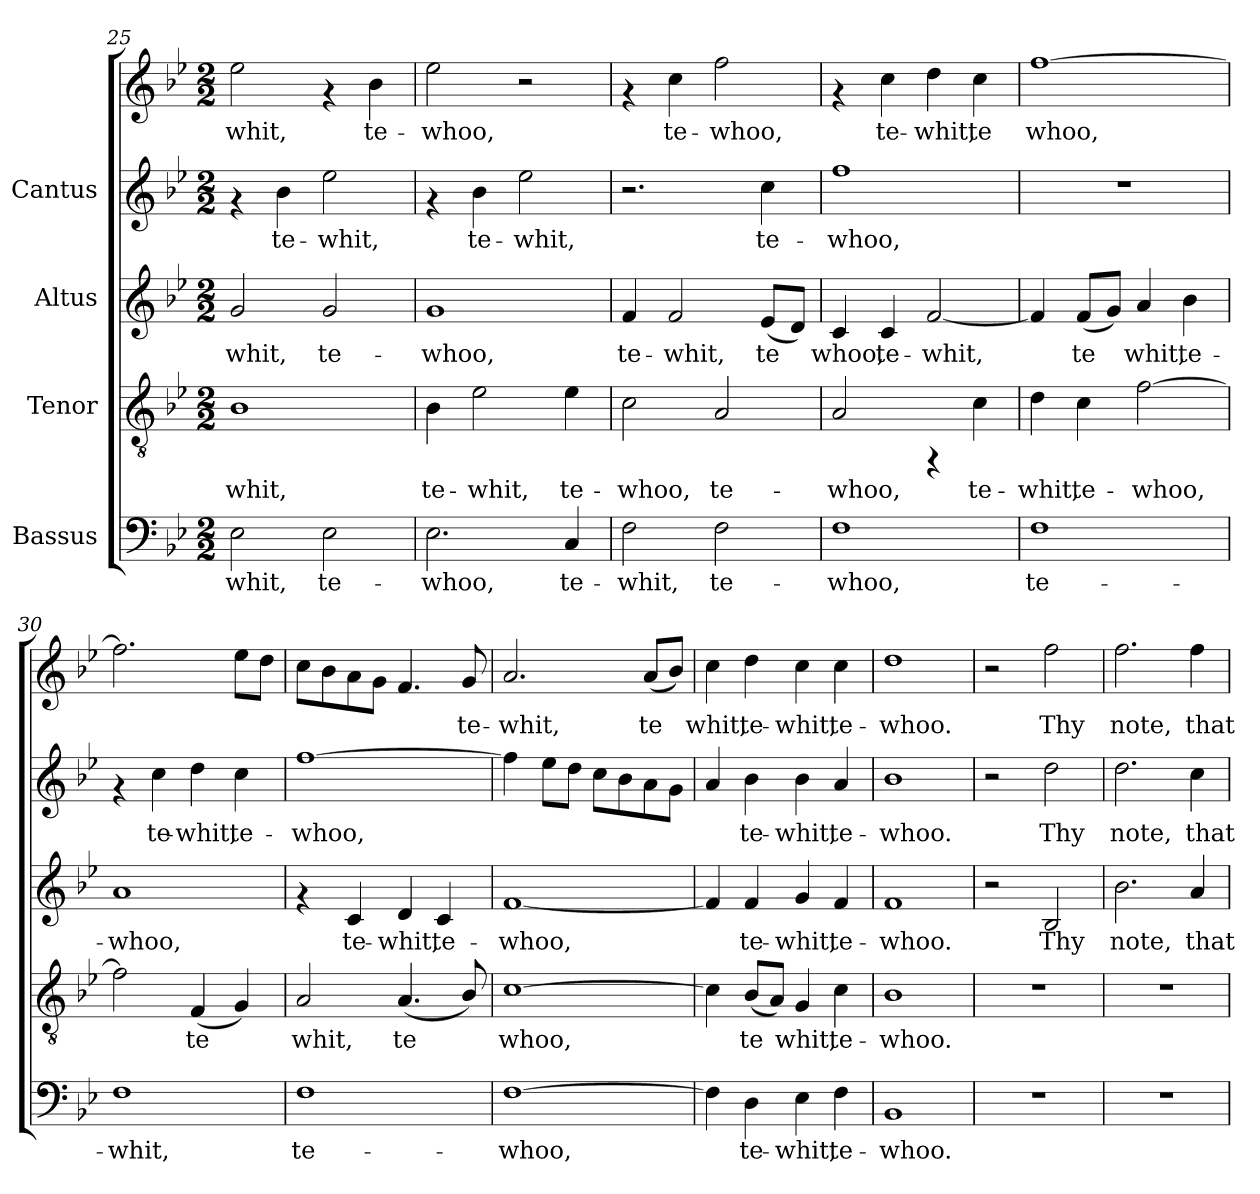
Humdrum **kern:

**kern	**text	**kern	**text	**kern	**text	**kern	**text	**kern	**text
*part4	*part4	*part3	*part3	*part2	*part2	*part1	*part1	*part1	*part1
*staff5	*staff5	*staff4	*staff4	*staff3	*staff3	*staff2	*staff2	*staff1	*staff1
*I"Bassus	*	*I"Tenor	*	*I"Altus	*	*I"Cantus	*	*	*
*clefF4	*	*clefGv2	*	*clefG2	*	*clefG2	*	*clefG2	*
*k[b-e-]	*	*k[b-e-]	*	*k[b-e-]	*	*k[b-e-]	*	*k[b-e-]	*
*B-:	*	*B-:	*	*B-:	*	*B-:	*	*B-:	*
*M2/2	*	*M2/2	*	*M2/2	*	*M2/2	*	*M2/2	*
=25	=25	=25	=25	=25	=25	=25	=25	=25	=25
!	!LO:LY:b:cj	!	!LO:LY:b:cj	!	!LO:LY:b:cj	!	!	!	!LO:LY:b:cj
2E-\	-whit,	1B-	-whit,	2g/	-whit,	4rf	.	2ee-\	whit,
!	!	!	!	!	!	!	!LO:LY:b:cj	!	!
.	.	.	.	.	.	4b-\	-te-	.	.
!	!LO:LY:b:cj	!	!	!	!LO:LY:b:cj	!	!LO:LY:b:cj	!	!
2E-\	te-	.	.	2g/	te-	2ee-\	-whit,	4rf	.
!	!	!	!	!	!	!	!	!	!LO:LY:b:cj
.	.	.	.	.	.	.	.	4b-\	te-
=26	=26	=26	=26	=26	=26	=26	=26	=26	=26
!	!LO:LY:b:cj	!	!LO:LY:b:cj	!	!LO:LY:b:cj	!	!	!	!LO:LY:b:cj
2.E-\	-whoo,	4B-\	te-	1g	-whoo,	4rf	.	2ee-\	whoo,
!	!	!	!LO:LY:b:cj	!	!	!	!LO:LY:b:cj	!	!
.	.	2e-\	-whit,	.	.	4b-\	te-	.	.
!	!	!	!	!	!	!	!LO:LY:b:cj	!	!
.	.	.	.	.	.	2ee-\	-whit,	2r	.
!	!LO:LY:b:cj	!	!LO:LY:b:cj	!	!	!	!	!	!
4C/	te-	4e-\	te-	.	.	.	.	.	.
=27	=27	=27	=27	=27	=27	=27	=27	=27	=27
!	!LO:LY:b:cj	!	!LO:LY:b:cj	!	!LO:LY:b:cj	!	!	!	!
2F\	-whit,	2c\	-whoo,	4f/	te-	2.r	.	4rf	.
!	!	!	!	!	!LO:LY:b:cj	!	!	!	!LO:LY:b:cj
.	.	.	.	2f/	-whit,	.	.	4cc\	te-
!	!LO:LY:b:cj	!	!LO:LY:b:cj	!	!	!	!	!	!LO:LY:b:cj
2F\	te-	2A/	te-	.	.	.	.	2ff\	-whoo,
!	!	!	!	!	!LO:LY:b:cj	!	!LO:LY:b:cj	!	!
.	.	.	.	(<8e-/L	te-	4cc\	te-	.	.
!	!	!	!	!	!LO:LY:b:cj	!	!	!	!
.	.	.	.	8d/J)	--	.	.	.	.
!!LO:PB:g=z
=28	=28	=28	=28	=28	=28	=28	=28	=28	=28
!	!LO:LY:b:cj	!	!LO:LY:b:cj	!	!LO:LY:b:cj	!	!LO:LY:b:cj	!	!
1F	-whoo,	2A/	-whoo,	4c/	-whoo,	1ff	whoo,	4rf	.
!	!	!	!	!	!LO:LY:b:cj	!	!	!	!LO:LY:b:cj
.	.	.	.	4c/	te-	.	.	4cc\	-te-
!	!	!	!	!	!LO:LY:b:cj	!	!	!	!LO:LY:b:cj
.	.	4rFF	.	[<2f/	-whit,	.	.	4dd\	-whit,
!	!	!	!LO:LY:b:cj	!	!	!	!	!	!LO:LY:b:cj
.	.	4c\	te-	.	.	.	.	4cc\	te
=29	=29	=29	=29	=29	=29	=29	=29	=29	=29
!	!LO:LY:b:cj	!	!LO:LY:b:cj	!	!LO:LY:b:cj	!	!	!	!LO:LY:b:cj
1F	te-	4d\	-whit,	4f/]	.	1r	.	[>1ff	whoo,
!	!	!	!LO:LY:b:cj	!	!LO:LY:b:cj	!	!	!	!
.	.	4c\	te-	(<8f/L	te-	.	.	.	.
!	!	!	!	!	!LO:LY:b:cj	!	!	!	!
.	.	.	.	8g/J)	-	.	.	.	.
!	!	!	!LO:LY:b:cj	!	!LO:LY:b:cj	!	!	!	!
.	.	[>2f\	-whoo,	4a/	whit,	.	.	.	.
!	!	!	!	!	!LO:LY:b:cj	!	!	!	!
.	.	.	.	4b-\	te-	.	.	.	.
=30	=30	=30	=30	=30	=30	=30	=30	=30	=30
!	!LO:LY:b:cj	!	!LO:LY:b:cj	!	!LO:LY:b:cj	!	!	!	!
1F	-whit,	2f\]	.	1a	-whoo,	4rf	.	2.ff\]	.
!	!	!	!	!	!	!	!LO:LY:b:cj	!	!
.	.	.	.	.	.	4cc\	te-	.	.
!	!	!	!LO:LY:b:cj	!	!	!	!LO:LY:b:cj	!	!
.	.	(<4F/	te-	.	.	4dd\	-whit,	.	.
!	!	!	!LO:LY:b:cj	!	!	!	!LO:LY:b:cj	!	!
.	.	4G/)	--	.	.	4cc\	te-	8ee-\L	.
.	.	.	.	.	.	.	.	8dd\J	.
=31	=31	=31	=31	=31	=31	=31	=31	=31	=31
!	!LO:LY:b:cj	!	!LO:LY:b:cj	!	!	!	!LO:LY:b:cj	!	!LO:LY:b:cj
1F	te-	2A/	-whit,	4rf	.	[>1ff	-whoo,	8cc\L	-
!	!	!	!	!	!	!	!	!	!LO:LY:b:cj
.	.	.	.	.	.	.	.	8b-\	.
!	!	!	!	!	!LO:LY:b:cj	!	!	!	!LO:LY:b:cj
.	.	.	.	4c/	te-	.	.	8a\	.
!	!	!	!	!	!	!	!	!	!LO:LY:b:cj
.	.	.	.	.	.	.	.	8g\J	.
!	!	!	!LO:LY:b:cj	!	!LO:LY:b:cj	!	!	!	!LO:LY:b:cj
.	.	(<4.A/	te-	4d/	-whit,	.	.	4.f/	.
!	!	!	!	!	!LO:LY:b:cj	!	!	!	!
.	.	.	.	4c/	te-	.	.	.	.
!	!	!	!LO:LY:b:cj	!	!	!	!	!	!LO:LY:b:cj
.	.	8B-/)	--	.	.	.	.	8g/	te-
=32	=32	=32	=32	=32	=32	=32	=32	=32	=32
!	!LO:LY:b:cj	!	!LO:LY:b:cj	!	!LO:LY:b:cj	!	!	!	!LO:LY:b:cj
[>1F	-whoo,	[>1c	-whoo,	[<1f	-whoo,	4ff\]	.	2.a/	whit,
.	.	.	.	.	.	8ee-\L	.	.	.
.	.	.	.	.	.	8dd\J	.	.	.
.	.	.	.	.	.	8cc\L	.	.	.
.	.	.	.	.	.	8b-\	.	.	.
!	!	!	!	!	!	!	!	!	!LO:LY:b:cj
.	.	.	.	.	.	8a\	.	(<8a/L	te
!	!	!	!	!	!	!	!	!	!LO:LY:b:cj
.	.	.	.	.	.	8g\J	.	8b-/J)	.
!!LO:LB:g=z
=33	=33	=33	=33	=33	=33	=33	=33	=33	=33
!	!LO:LY:b:cj	!	!LO:LY:b:cj	!	!LO:LY:b:cj	!	!LO:LY:b:cj	!	!LO:LY:b:cj
4F\]	.	4c\]	.	4f/]	.	4a/	-	4cc\	whit,
!	!LO:LY:b:cj	!	!LO:LY:b:cj	!	!LO:LY:b:cj	!	!LO:LY:b:cj	!	!LO:LY:b:cj
4D\	te-	(<8B-/L	te-	4f/	te-	4b-\	te-	4dd\	te-
!	!	!	!LO:LY:b:cj	!	!	!	!	!	!
.	.	8A/J)	-	.	.	.	.	.	.
!	!LO:LY:b:cj	!	!LO:LY:b:cj	!	!LO:LY:b:cj	!	!LO:LY:b:cj	!	!LO:LY:b:cj
4E-\	-whit,	4G/	whit,	4g/	-whit,	4b-\	-whit,	4cc\	-whit,
!	!LO:LY:b:cj	!	!LO:LY:b:cj	!	!LO:LY:b:cj	!	!LO:LY:b:cj	!	!LO:LY:b:cj
4F\	te-	4c\	te-	4f/	te-	4a/	te-	4cc\	te-
=34	=34	=34	=34	=34	=34	=34	=34	=34	=34
!	!LO:LY:b:cj	!	!LO:LY:b:cj	!	!LO:LY:b:cj	!	!LO:LY:b:cj	!	!LO:LY:b:cj
1BB-	-whoo.	1B-	-whoo.	1f	-whoo.	1b-	whoo.	1dd	-whoo.
=35	=35	=35	=35	=35	=35	=35	=35	=35	=35
1r	.	1r	.	2r	.	2r	.	2r	.
!	!	!	!	!	!LO:LY:b:cj	!	!LO:LY:b:cj	!	!LO:LY:b:cj
.	.	.	.	2B-/	Thy	2dd\	Thy	2ff\	Thy
=36	=36	=36	=36	=36	=36	=36	=36	=36	=36
!	!	!	!	!	!LO:LY:b:cj	!	!LO:LY:b:cj	!	!LO:LY:b:cj
1r	.	1r	.	2.b-\	note,	2.dd\	note,	2.ff\	note,
!	!	!	!	!	!LO:LY:b:cj	!	!LO:LY:b:cj	!	!LO:LY:b:cj
.	.	.	.	4a/	that	4cc\	that	4ff\	that
=	=	=	=	=	=	=	=	=	=
*-	*-	*-	*-	*-	*-	*-	*-	*-	*-
